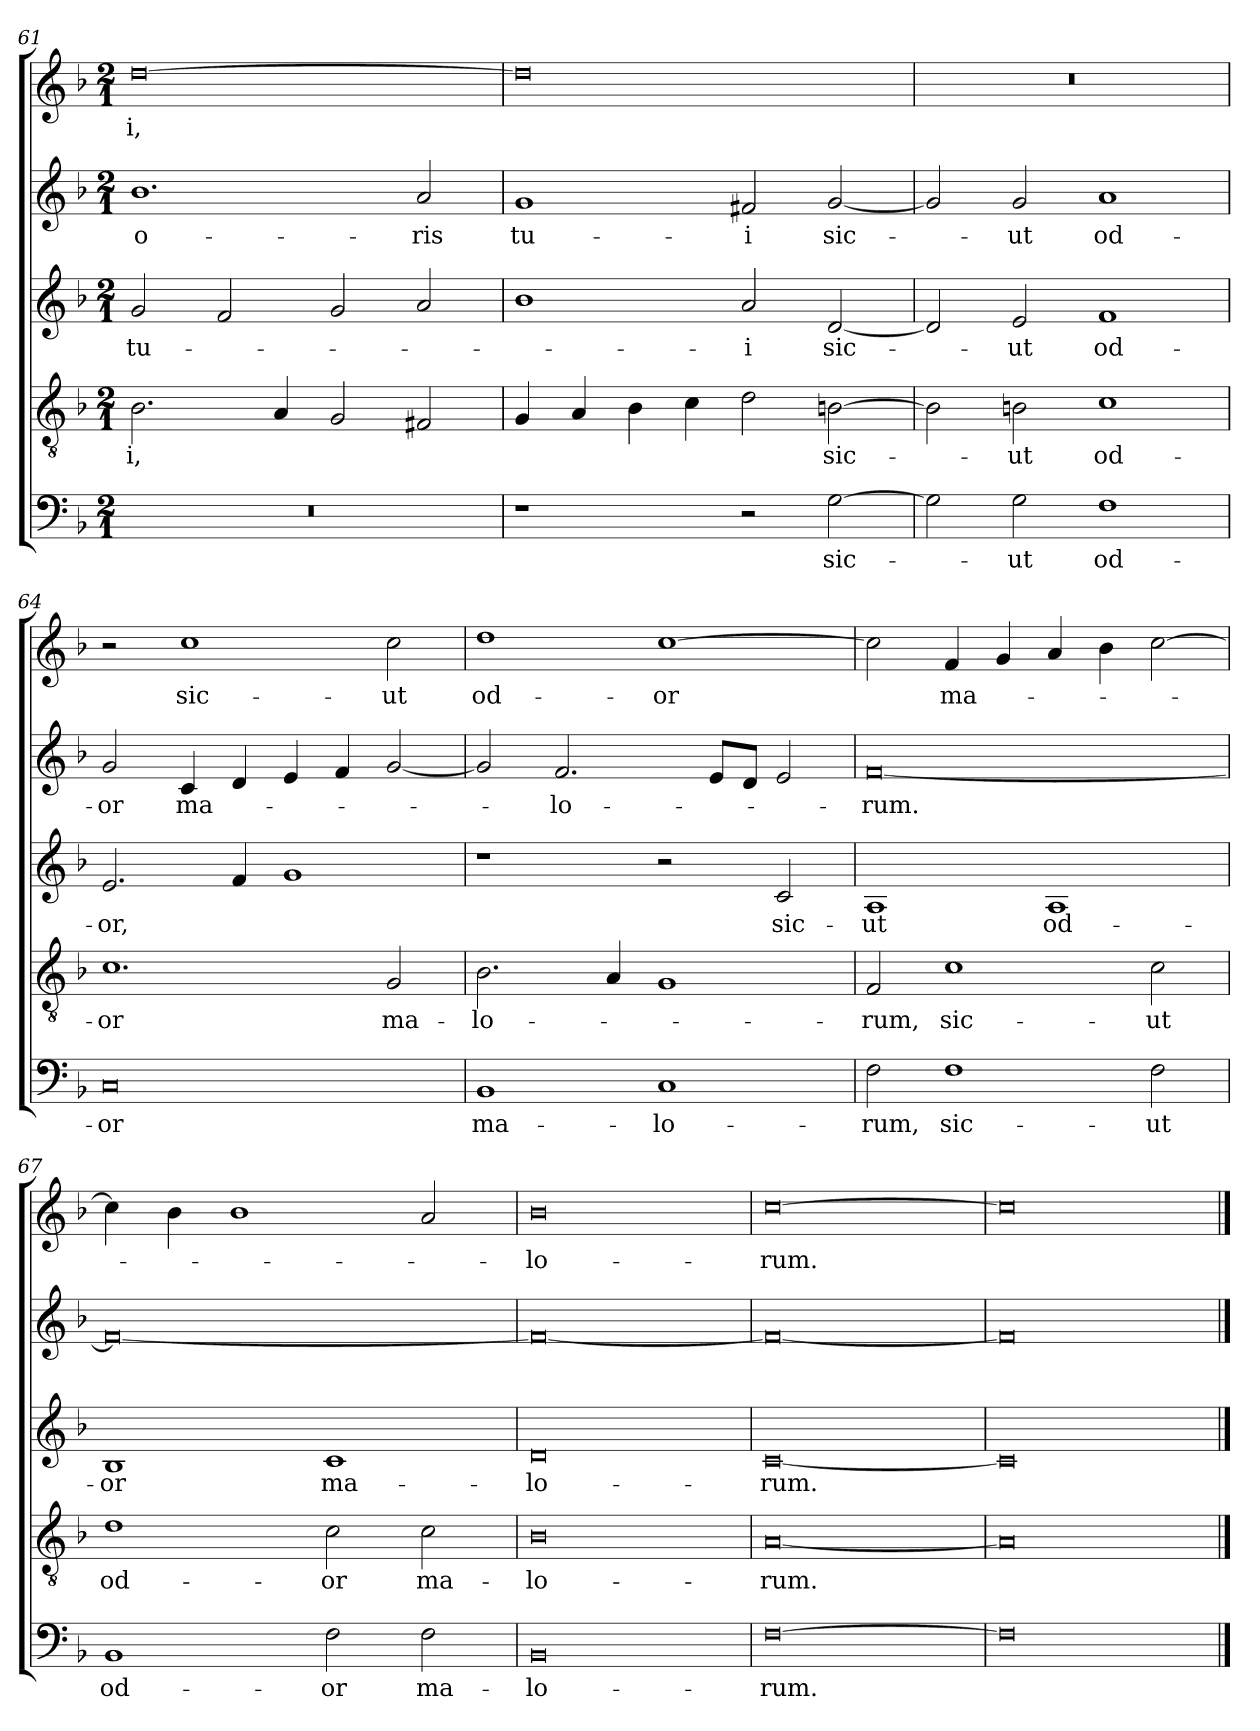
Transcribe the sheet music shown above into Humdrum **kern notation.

**kern	**text	**kern	**text	**kern	**text	**kern	**text	**kern	**text
*part5	*part5	*part4	*part4	*part3	*part3	*part2	*part2	*part1	*part1
*staff5	*staff5	*staff4	*staff4	*staff3	*staff3	*staff2	*staff2	*staff1	*staff1
!!LO:LB:g=z
*clefF4	*	*clefGv2	*	*clefG2	*	*clefG2	*	*clefG2	*
*k[b-]	*	*k[b-]	*	*k[b-]	*	*k[b-]	*	*k[b-]	*
*F:	*	*F:	*	*F:	*	*F:	*	*F:	*
*M2/1	*	*M2/1	*	*M2/1	*	*M2/1	*	*M2/1	*
=61	=61	=61	=61	=61	=61	=61	=61	=61	=61
!	!	!	!LO:LY:b	!	!LO:LY:b	!	!LO:LY:b	!	!LO:LY:b
0r	.	2.B-\	-i,	2g/	tu-	1.b-	o-	[0dd	-i,
.	.	.	.	2f/	.	.	.	.	.
.	.	4A/	.	.	.	.	.	.	.
.	.	2G/	.	2g/	.	.	.	.	.
!	!	!	!	!	!	!	!LO:LY:b	!	!
.	.	2F#X/	.	2a/	.	2a/	-ris	.	.
=62	=62	=62	=62	=62	=62	=62	=62	=62	=62
!	!	!	!	!	!	!	!LO:LY:b	!	!
1r	.	4G/	.	1b-	.	1g	tu-	0dd]	.
.	.	4A/	.	.	.	.	.	.	.
.	.	4B-\	.	.	.	.	.	.	.
.	.	4c\	.	.	.	.	.	.	.
!	!	!	!	!	!LO:LY:b	!	!LO:LY:b	!	!
2r	.	2d\	.	2a/	-i	2f#X/	-i	.	.
!	!LO:LY:b	!	!LO:LY:b	!	!LO:LY:b	!	!LO:LY:b	!	!
[2G\	sic-	[2Bn\	sic-	[2d/	sic-	[2g/	sic-	.	.
=63	=63	=63	=63	=63	=63	=63	=63	=63	=63
2G\]	.	2B\]	.	2d/]	.	2g/]	.	0r	.
!	!LO:LY:b	!	!LO:LY:b	!	!LO:LY:b	!	!LO:LY:b	!	!
2G\	-ut	2Bn\	-ut	2e/	-ut	2g/	-ut	.	.
!	!LO:LY:b	!	!LO:LY:b	!	!LO:LY:b	!	!LO:LY:b	!	!
1F	od-	1c	od-	1f	od-	1a	od-	.	.
=64	=64	=64	=64	=64	=64	=64	=64	=64	=64
!	!LO:LY:b	!	!LO:LY:b	!	!LO:LY:b	!	!LO:LY:b	!	!
0C	-or	1.c	-or	2.e/	-or,	2g/	-or	2r	.
!	!	!	!	!	!	!	!LO:LY:b	!	!LO:LY:b
.	.	.	.	.	.	4c/	ma-	1cc	sic-
.	.	.	.	4f/	.	4d/	.	.	.
.	.	.	.	1g	.	4e/	.	.	.
.	.	.	.	.	.	4f/	.	.	.
!	!	!	!LO:LY:b	!	!	!	!	!	!LO:LY:b
.	.	2G/	ma-	.	.	[2g/	.	2cc\	-ut
=65	=65	=65	=65	=65	=65	=65	=65	=65	=65
!	!LO:LY:b	!	!LO:LY:b	!	!	!	!	!	!LO:LY:b
1BB-	ma-	2.B-\	-lo-	1r	.	2g/]	.	1dd	od-
!	!	!	!	!	!	!	!LO:LY:b	!	!
.	.	.	.	.	.	2.f/	-lo-	.	.
.	.	4A/	.	.	.	.	.	.	.
!	!LO:LY:b	!	!	!	!	!	!	!	!LO:LY:b
1C	-lo-	1G	.	2r	.	.	.	[1cc	-or
.	.	.	.	.	.	8e/L	.	.	.
.	.	.	.	.	.	8d/J	.	.	.
!	!	!	!	!	!LO:LY:b	!	!	!	!
.	.	.	.	2c/	sic-	2e/	.	.	.
=66	=66	=66	=66	=66	=66	=66	=66	=66	=66
!	!LO:LY:b	!	!LO:LY:b	!	!LO:LY:b	!	!LO:LY:b	!	!
2F\	-rum,	2F/	-rum,	1A	-ut	[0f	-rum.	2cc\]	.
!	!LO:LY:b	!	!LO:LY:b	!	!	!	!	!	!LO:LY:b
1F	sic-	1c	sic-	.	.	.	.	4f/	ma-
.	.	.	.	.	.	.	.	4g/	.
!	!	!	!	!	!LO:LY:b	!	!	!	!
.	.	.	.	1A	od-	.	.	4a/	.
.	.	.	.	.	.	.	.	4b-\	.
!	!LO:LY:b	!	!LO:LY:b	!	!	!	!	!	!
2F\	-ut	2c\	-ut	.	.	.	.	[2cc\	.
!!LO:LB:g=z
=67	=67	=67	=67	=67	=67	=67	=67	=67	=67
!	!LO:LY:b	!	!LO:LY:b	!	!LO:LY:b	!	!	!	!
1BB-	od-	1d	od-	1B-	-or	0f_	.	4cc\]	.
.	.	.	.	.	.	.	.	4b-\	.
.	.	.	.	.	.	.	.	1b-	.
!	!LO:LY:b	!	!LO:LY:b	!	!LO:LY:b	!	!	!	!
2F\	-or	2c\	-or	1c	ma-	.	.	.	.
!	!LO:LY:b	!	!LO:LY:b	!	!	!	!	!	!
2F\	ma-	2c\	ma-	.	.	.	.	2a/	.
=68	=68	=68	=68	=68	=68	=68	=68	=68	=68
!	!LO:LY:b	!	!LO:LY:b	!	!LO:LY:b	!	!	!	!LO:LY:b
0BB-	-lo-	0B-	-lo-	0d	-lo-	0f_	.	0b-	-lo-
=69	=69	=69	=69	=69	=69	=69	=69	=69	=69
!	!LO:LY:b	!	!LO:LY:b	!	!LO:LY:b	!	!	!	!LO:LY:b
[0F	-rum.	[0A	-rum.	[0c	-rum.	0f_	.	[0cc	-rum.
=70	=70	=70	=70	=70	=70	=70	=70	=70	=70
0F]	.	0A]	.	0c]	.	0f]	.	0cc]	.
==	==	==	==	==	==	==	==	==	==
*-	*-	*-	*-	*-	*-	*-	*-	*-	*-
